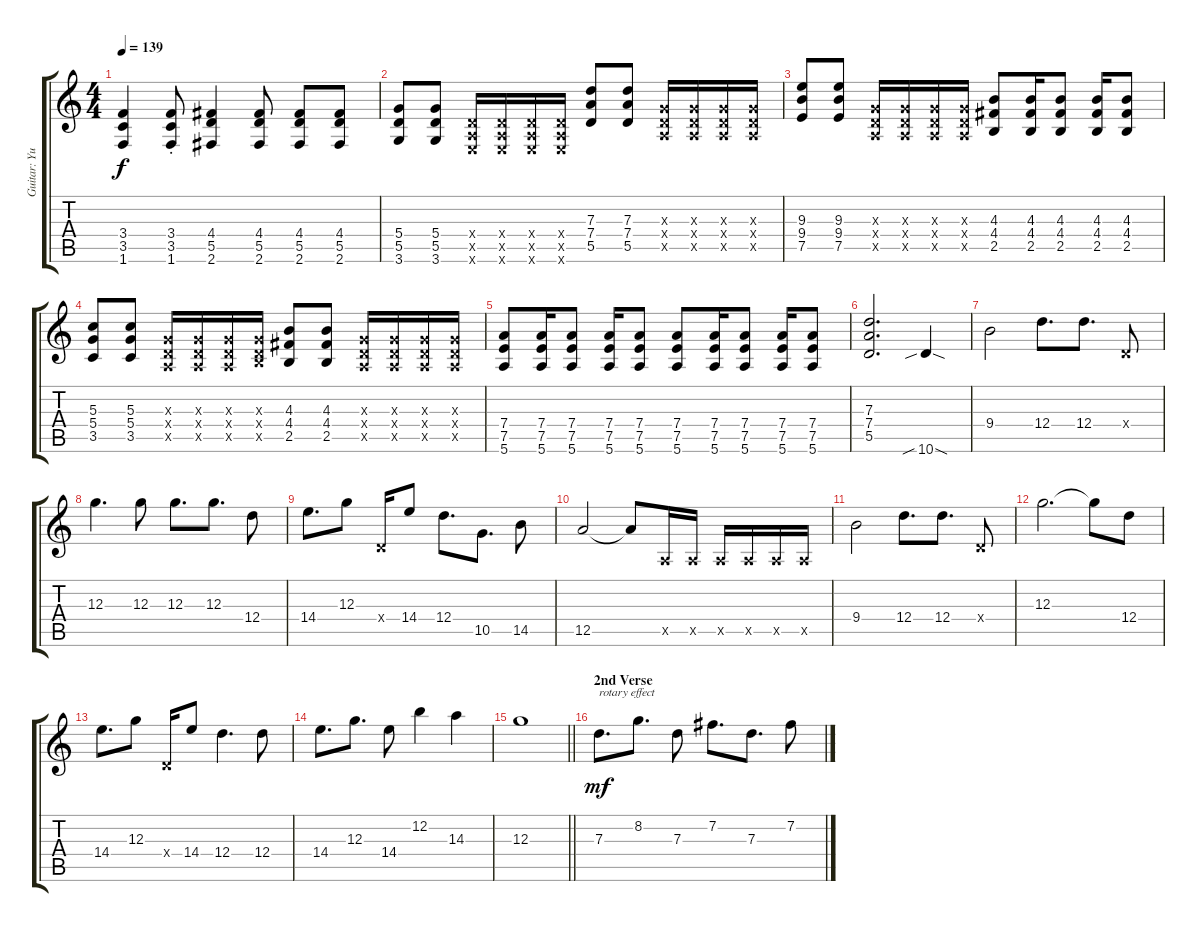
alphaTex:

\track ("Guitar: Yui Hirasawa" "Guitar: Yu") {instrument distortionguitar}
\staff {score tabs}
\tuning (E4 B3 G3 D3 A2 E2) {hide}
\ts (4 4)
\tempo 139
\clef g2
\ks c
(3.4 3.5 1.6).4{dy f} (3.4{st} 3.5{st} 1.6{st}).8 (4.4 5.5 2.6).4 (4.4 5.5 2.6).8 (4.4 5.5 2.6).8 (4.4 5.5 2.6).8 |
(5.4 5.5 3.6).8 (5.4 5.5 3.6).8 (0.4{x} 0.5{x} 0.6{x}).16 (0.4{x} 0.5{x} 0.6{x}).16 (0.4{x} 0.5{x} 0.6{x}).16 (0.4{x} 0.5{x} 0.6{x}).16 (7.3 7.4 5.5).8 (7.3 7.4 5.5).8 (0.3{x} 0.4{x} 0.5{x}).16 (0.3{x} 0.4{x} 0.5{x}).16 (0.3{x} 0.4{x} 0.5{x}).16 (0.3{x} 0.4{x} 0.5{x}).16 |
(9.3 9.4 7.5).8 (9.3 9.4 7.5).8 (0.3{x} 0.4{x} 0.5{x}).16 (0.3{x} 0.4{x} 0.5{x}).16 (0.3{x} 0.4{x} 0.5{x}).16 (0.3{x} 0.4{x} 0.5{x}).16 (4.3 4.4 2.5).8 (4.3 4.4 2.5).16 (4.3 4.4 2.5).8 (4.3 4.4 2.5).16 (4.3 4.4 2.5).8 |
(5.3 5.4 3.5).8 (5.3 5.4 3.5).8 (0.3{x} 0.4{x} 0.5{x}).16 (0.3{x} 0.4{x} 0.5{x}).16 (0.3{x} 0.4{x} 0.5{x}).16 (0.3{x} 0.4{x} 2.5{x}).16 (4.3 4.4 2.5).8 (4.3 4.4 2.5).8 (0.3{x} 0.4{x} 0.5{x}).16 (0.3{x} 0.4{x} 0.5{x}).16 (0.3{x} 0.4{x} 0.5{x}).16 (0.3{x} 0.4{x} 0.5{x}).16 |
(7.4 7.5 5.6).8 (7.4 7.5 5.6).16 (7.4 7.5 5.6).8 (7.4 7.5 5.6).16 (7.4 7.5 5.6).8 (7.4 7.5 5.6).8 (7.4 7.5 5.6).16 (7.4 7.5 5.6).8 (7.4 7.5 5.6).16 (7.4 7.5 5.6).8 |
(7.3 7.4 5.5).2{d} 10.6{sib sod}.4 |
9.4.2 12.4.8{d} 12.4.8{d} 0.4{x}.8 |
12.3.4{d} 12.3.8 12.3.8{d} 12.3.8{d} 12.4.8 |
14.4.8{d} 12.3.8 0.4{x}.16 14.4.8 12.4.8{d} 10.5.8{d} 14.5.8 |
12.5.2 12.5{t}.8 0.5{x}.16 0.5{x}.16 0.5{x}.16 0.5{x}.16 0.5{x}.16 0.5{x}.16 |
9.4.2 12.4.8{d} 12.4.8{d} 0.4{x}.8 |
12.3.2{d} 12.3{t}.8 12.4.8 |
14.4.8{d} 12.3.8 0.4{x}.16 14.4.8 12.4.4{d} 12.4.8 |
14.4.8{d} 12.3.8{d} 14.4.8 12.2.4 14.3.4 |
\barLineRight lightlight
12.3.1 |
\section ("" "2nd Verse")
7.3.8{d txt "rotary effect" dy mf} 8.2.8{d} 7.3.8 7.2.8{d} 7.3.8{d} 7.2.8
